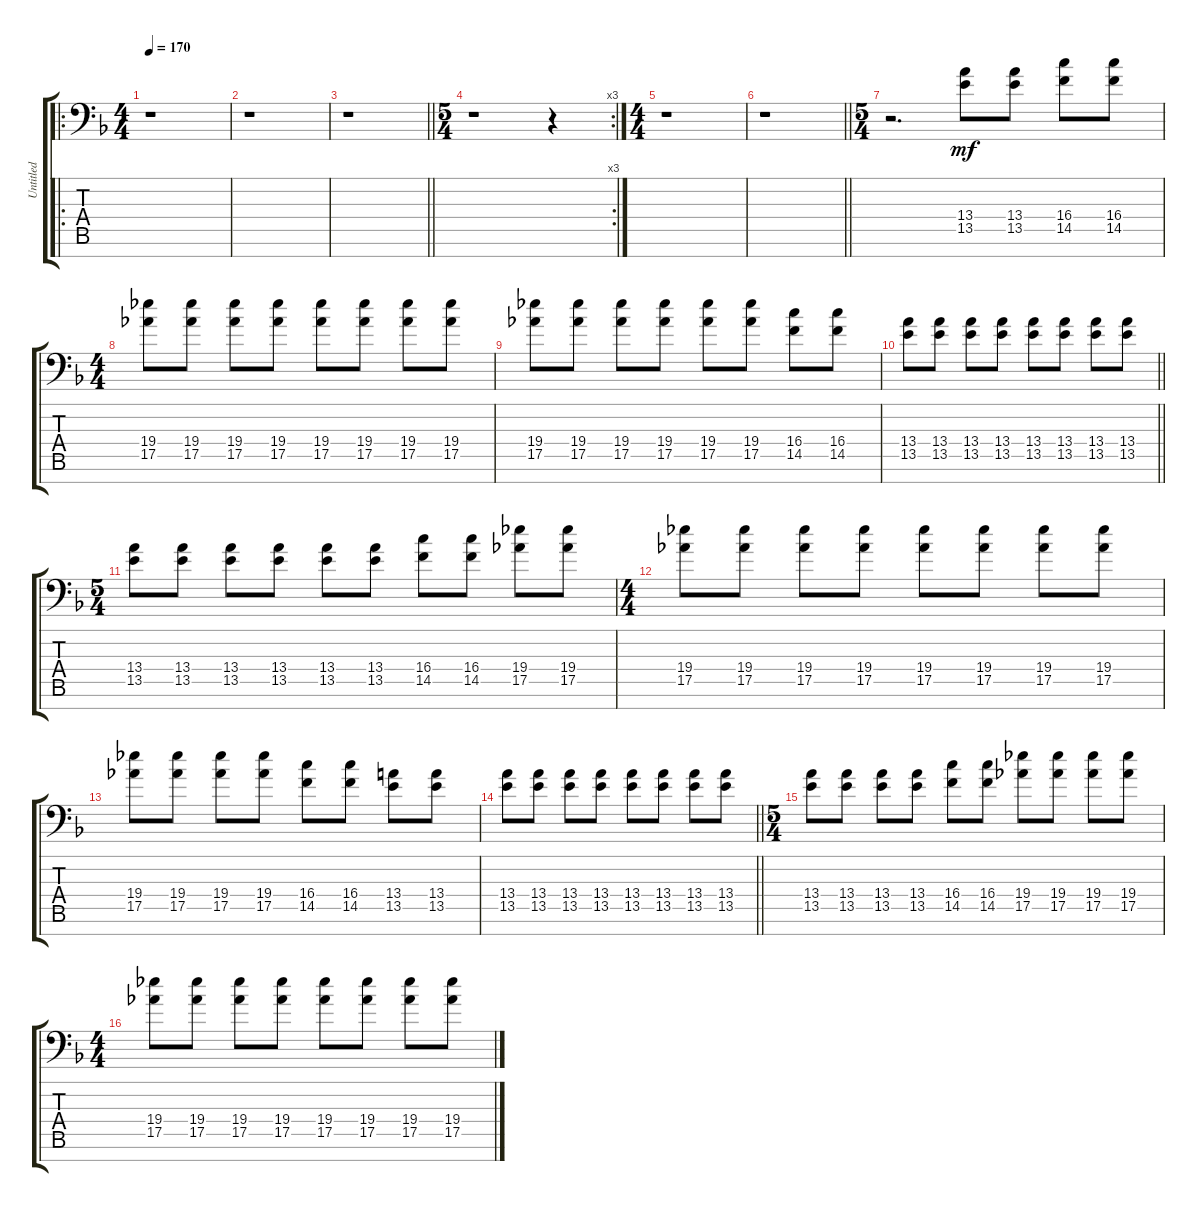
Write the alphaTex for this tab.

\track ("Untitled" "Untitled") {instrument distortionguitar}
\staff {score tabs}
\tuning (Bb3 F3 Db3 Ab2 Eb2 Bb1 F1) {hide}
\ro
\ts (4 4)
\tempo 170
\clef f4
\ks f
r.1{dy mf instrument distortionguitar} |
r.1 |
\barLineRight lightlight
r.1 |
\rc 3
\ts (5 4)
r.1 r.4 |
\ts (4 4)
r.1 |
\barLineRight lightlight
r.1 |
\ts (5 4)
r.2{d} (13.4 13.5).8 (13.4 13.5).8 (16.4 14.5).8 (16.4 14.5).8 |
\ts (4 4)
(19.4 17.5).8 (19.4 17.5).8 (19.4 17.5).8 (19.4 17.5).8 (19.4 17.5).8 (19.4 17.5).8 (19.4 17.5).8 (19.4 17.5).8 |
(19.4 17.5).8 (19.4 17.5).8 (19.4 17.5).8 (19.4 17.5).8 (19.4 17.5).8 (19.4 17.5).8 (16.4 14.5).8 (16.4 14.5).8 |
\barLineRight lightlight
(13.4 13.5).8 (13.4 13.5).8 (13.4 13.5).8 (13.4 13.5).8 (13.4 13.5).8 (13.4 13.5).8 (13.4 13.5).8 (13.4 13.5).8 |
\ts (5 4)
(13.4 13.5).8 (13.4 13.5).8 (13.4 13.5).8 (13.4 13.5).8 (13.4 13.5).8 (13.4 13.5).8 (16.4 14.5).8 (16.4 14.5).8 (19.4 17.5).8 (19.4 17.5).8 |
\ts (4 4)
(19.4 17.5).8 (19.4 17.5).8 (19.4 17.5).8 (19.4 17.5).8 (19.4 17.5).8 (19.4 17.5).8 (19.4 17.5).8 (19.4 17.5).8 |
(19.4 17.5).8 (19.4 17.5).8 (19.4 17.5).8 (19.4 17.5).8 (16.4 14.5).8 (16.4 14.5).8 (13.4 13.5).8 (13.4 13.5).8 |
\barLineRight lightlight
(13.4 13.5).8 (13.4 13.5).8 (13.4 13.5).8 (13.4 13.5).8 (13.4 13.5).8 (13.4 13.5).8 (13.4 13.5).8 (13.4 13.5).8 |
\ts (5 4)
(13.4 13.5).8 (13.4 13.5).8 (13.4 13.5).8 (13.4 13.5).8 (16.4 14.5).8 (16.4 14.5).8 (19.4 17.5).8 (19.4 17.5).8 (19.4 17.5).8 (19.4 17.5).8 |
\ts (4 4)
(19.4 17.5).8 (19.4 17.5).8 (19.4 17.5).8 (19.4 17.5).8 (19.4 17.5).8 (19.4 17.5).8 (19.4 17.5).8 (19.4 17.5).8
